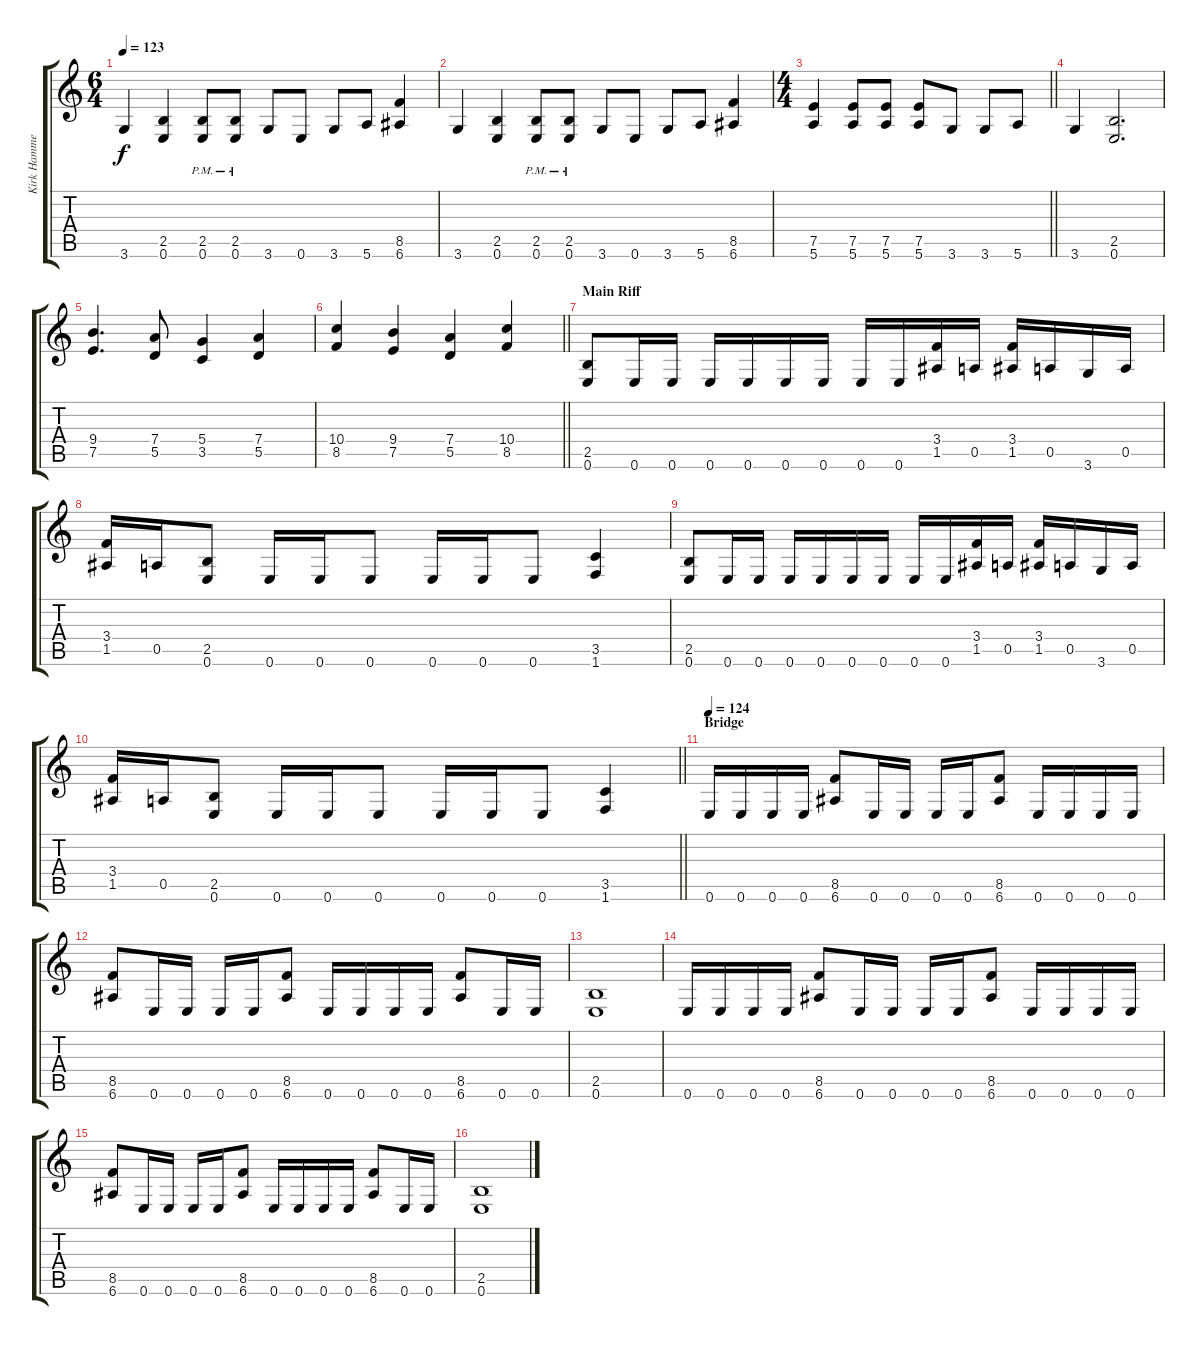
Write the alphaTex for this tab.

\track ("Kirk Hammett" "Kirk Hamme") {instrument distortionguitar}
\staff {score tabs}
\tuning (E4 B3 G3 D3 A2 E2) {hide}
\ts (6 4)
\tempo 123
\clef g2
\ks c
3.6.4{dy f} (2.5 0.6).4 (2.5{pm} 0.6{pm}).8 (2.5{pm} 0.6{pm}).8 3.6.8 0.6.8 3.6.8 5.6.8 (8.5 6.6).4 |
3.6.4 (2.5 0.6).4 (2.5{pm} 0.6{pm}).8 (2.5{pm} 0.6{pm}).8 3.6.8 0.6.8 3.6.8 5.6.8 (8.5 6.6).4 |
\ts (4 4)
\barLineRight lightlight
(7.5 5.6).4 (7.5 5.6).8 (7.5 5.6).8 (7.5 5.6).8 3.6.8 3.6.8 5.6.8 |
3.6.4 (2.5 0.6).2{d} |
(9.4 7.5).4{d} (7.4 5.5).8 (5.4 3.5).4 (7.4 5.5).4 |
\barLineRight lightlight
(10.4 8.5).4 (9.4 7.5).4 (7.4 5.5).4 (10.4 8.5).4 |
\section ("" "Main Riff")
(2.5 0.6).8 0.6.16 0.6.16 0.6.16 0.6.16 0.6.16 0.6.16 0.6.16 0.6.16 (3.4 1.5).16 0.5.16 (3.4 1.5).16 0.5.16 3.6.16 0.5.16 |
(3.4 1.5).16 0.5.16 (2.5 0.6).8 0.6.16 0.6.16 0.6.8 0.6.16 0.6.16 0.6.8 (3.5 1.6).4 |
(2.5 0.6).8 0.6.16 0.6.16 0.6.16 0.6.16 0.6.16 0.6.16 0.6.16 0.6.16 (3.4 1.5).16 0.5.16 (3.4 1.5).16 0.5.16 3.6.16 0.5.16 |
\barLineRight lightlight
(3.4 1.5).16 0.5.16 (2.5 0.6).8 0.6.16 0.6.16 0.6.8 0.6.16 0.6.16 0.6.8 (3.5 1.6).4 |
\section ("" "Bridge")
\tempo 124
0.6.16 0.6.16 0.6.16 0.6.16 (8.5 6.6).8 0.6.16 0.6.16 0.6.16 0.6.16 (8.5 6.6).8 0.6.16 0.6.16 0.6.16 0.6.16 |
(8.5 6.6).8 0.6.16 0.6.16 0.6.16 0.6.16 (8.5 6.6).8 0.6.16 0.6.16 0.6.16 0.6.16 (8.5 6.6).8 0.6.16 0.6.16 |
(2.5 0.6).1 |
0.6.16 0.6.16 0.6.16 0.6.16 (8.5 6.6).8 0.6.16 0.6.16 0.6.16 0.6.16 (8.5 6.6).8 0.6.16 0.6.16 0.6.16 0.6.16 |
(8.5 6.6).8 0.6.16 0.6.16 0.6.16 0.6.16 (8.5 6.6).8 0.6.16 0.6.16 0.6.16 0.6.16 (8.5 6.6).8 0.6.16 0.6.16 |
(2.5 0.6).1
